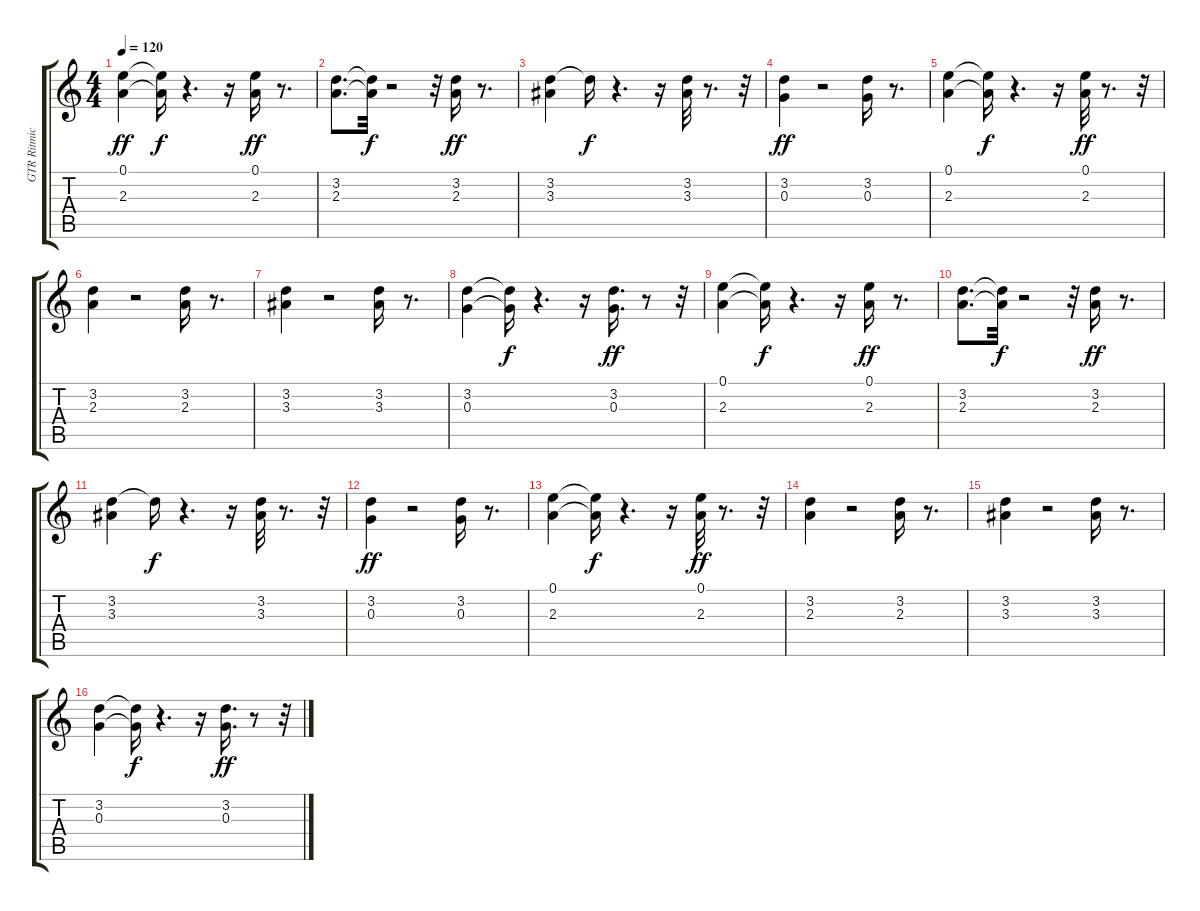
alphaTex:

\track ("GTR Ritmica" "GTR Ritmic") {instrument distortionguitar}
\staff {score tabs}
\tuning (E4 B3 G3 D3 A2 E2) {hide}
\ts (4 4)
\tempo 120
\clef g2
\ks c
(0.1 2.3).4{dy ff} (0.1{t} 2.3{t}).16{dy f} r.4{d} r.16 (0.1 2.3).16{dy ff} r.8{d} |
(3.2 2.3).8{d} (3.2{t} 2.3{t}).32{dy f} r.2 r.32 (3.2 2.3).16{dy ff} r.8{d} |
(3.2 3.3).4 3.2{t}.16{dy f} r.4{d} r.16 (3.2 3.3).32 r.8{d} r.32 |
(3.2 0.3).4{dy ff} r.2 (3.2 0.3).16 r.8{d} |
(0.1 2.3).4 (0.1{t} 2.3{t}).16{dy f} r.4{d} r.16 (0.1 2.3).32{dy ff} r.8{d} r.32 |
(3.2 2.3).4 r.2 (3.2 2.3).16 r.8{d} |
(3.2 3.3).4 r.2 (3.2 3.3).16 r.8{d} |
(3.2 0.3).4 (3.2{t} 0.3{t}).16{dy f} r.4{d} r.16 (3.2 0.3).16{d dy ff} r.8 r.32 |
(0.1 2.3).4 (0.1{t} 2.3{t}).16{dy f} r.4{d} r.16 (0.1 2.3).16{dy ff} r.8{d} |
(3.2 2.3).8{d} (3.2{t} 2.3{t}).32{dy f} r.2 r.32 (3.2 2.3).16{dy ff} r.8{d} |
(3.2 3.3).4 3.2{t}.16{dy f} r.4{d} r.16 (3.2 3.3).32 r.8{d} r.32 |
(3.2 0.3).4{dy ff} r.2 (3.2 0.3).16 r.8{d} |
(0.1 2.3).4 (0.1{t} 2.3{t}).16{dy f} r.4{d} r.16 (0.1 2.3).32{dy ff} r.8{d} r.32 |
(3.2 2.3).4 r.2 (3.2 2.3).16 r.8{d} |
(3.2 3.3).4 r.2 (3.2 3.3).16 r.8{d} |
(3.2 0.3).4 (3.2{t} 0.3{t}).16{dy f} r.4{d} r.16 (3.2 0.3).16{d dy ff} r.8 r.32
